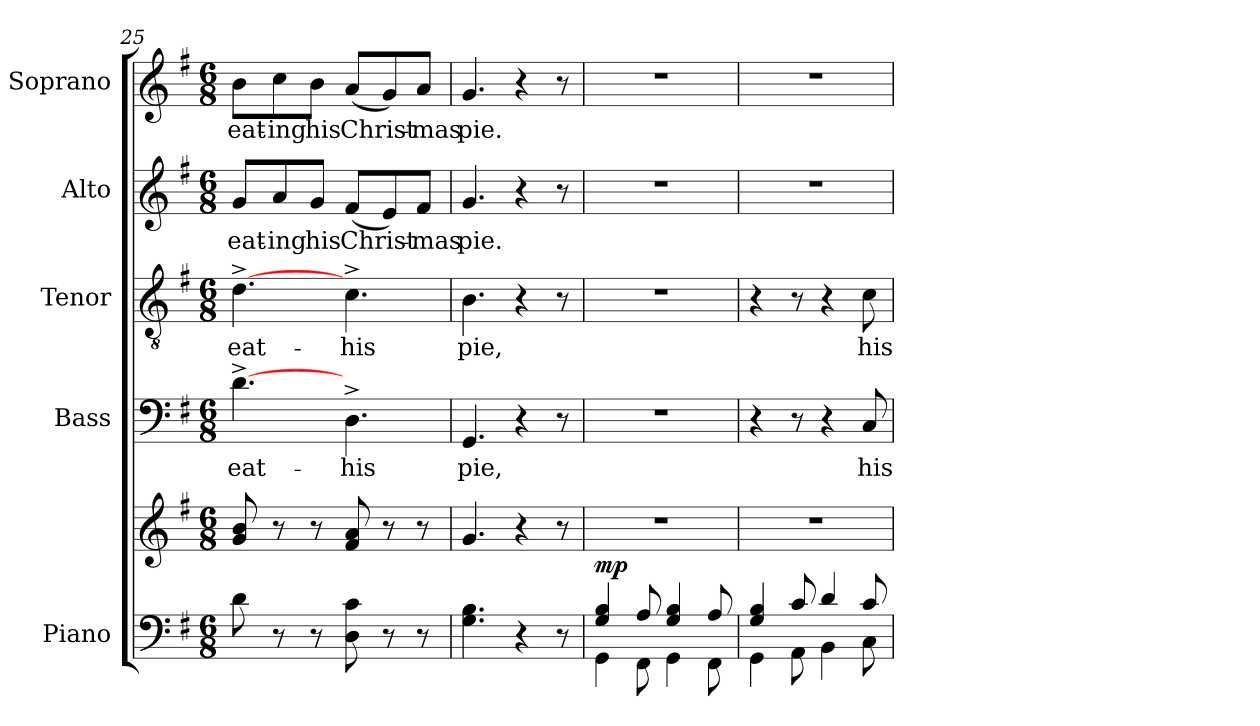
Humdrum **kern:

**kern	**kern	**dynam	**kern	**text	**kern	**text	**kern	**text	**kern	**text
*part5	*part5	*part5	*part4	*part4	*part3	*part3	*part2	*part2	*part1	*part1
*staff6	*staff5	*staff5/6	*staff4	*staff4	*staff3	*staff3	*staff2	*staff2	*staff1	*staff1
*I"Piano	*	*	*I"Bass	*	*I"Tenor	*	*I"Alto	*	*I"Soprano	*
*I'Pno.	*	*	*I'B.	*	*I'T.	*	*I'A.	*	*I'S.	*
!!LO:PB:g=z
*clefF4	*clefG2	*	*clefF4	*	*clefGv2	*	*clefG2	*	*clefG2	*
*	*	*	*	*	*ITrd7c12	*	*	*	*	*
*k[f#]	*k[f#]	*	*k[f#]	*	*k[f#]	*	*k[f#]	*	*k[f#]	*
*G:	*G:	*	*G:	*	*G:	*	*G:	*	*G:	*
*M6/8	*M6/8	*	*M6/8	*	*M6/8	*	*M6/8	*	*M6/8	*
=25	=25	=25	=25	=25	=25	=25	=25	=25	=25	=25
!	!	!	!	!LO:LY:b:color=#000000	!	!	!	!	!	!
!	!	!	!	!	!	!LO:LY:b:color=#000000	!	!	!	!
!	!	!	!	!	!	!	!	!LO:LY:b:color=#000000	!	!
!	!	!	!	!	!	!	!	!	!	!LO:LY:b:color=#000000
8di\	8gi/ 8bi	.	[>4.d^i\	eat-	[>4.D^i\	eat-	8gi/L	eat-	8bi\L	eat-
!	!	!	!	!	!	!	!	!LO:LY:b:color=#000000	!	!
!	!	!	!	!	!	!	!	!	!	!LO:LY:b:color=#000000
8r	8r	.	.	.	.	.	8ai/	-ing	8cci\	-ing
!	!	!	!	!	!	!	!	!LO:LY:b:color=#000000	!	!
!	!	!	!	!	!	!	!	!	!	!LO:LY:b:color=#000000
8r	8r	.	.	.	.	.	8gi/J	his	8bi\J	his
!	!	!	!	!LO:LY:b:color=#000000	!	!	!	!	!	!
!	!	!	!	!	!	!LO:LY:b:color=#000000	!	!	!	!
!	!	!	!	!	!	!	!	!LO:LY:b:color=#000000	!	!
!	!	!	!	!	!	!	!	!	!	!LO:LY:b:color=#000000
8Di\ 8ci	8f#i/ 8ai	.	4.D^i\	his	4.C^i\	his	(8f#i/L	Christ-	(8ai/L	Christ-
8r	8r	.	.	.	.	.	8ei/)	.	8gi/)	.
!	!	!	!	!	!	!	!	!LO:LY:b:color=#000000	!	!
!	!	!	!	!	!	!	!	!	!	!LO:LY:b:color=#000000
8r	8r	.	.	.	.	.	8f#i/J	-mas	8ai/J	-mas
=26	=26	=26	=26	=26	=26	=26	=26	=26	=26	=26
!	!	!	!	!LO:LY:b:color=#000000	!	!	!	!	!	!
!	!	!	!	!	!	!LO:LY:b:color=#000000	!	!	!	!
!	!	!	!	!	!	!	!	!LO:LY:b:color=#000000	!	!
!	!	!	!	!	!	!	!	!	!	!LO:LY:b:color=#000000
4.Gi\ 4.Bi	4.gi/	.	4.GGi/	pie,	4.BBi\	pie,	4.gi/	pie.	4.gi/	pie.
4r	4r	.	4r	.	4r	.	4r	.	4r	.
8r	8r	.	8r	.	8r	.	8r	.	8r	.
=27	=27	=27	=27	=27	=27	=27	=27	=27	=27	=27
*^	*	*	*	*	*	*	*	*	*	*
!	!	!LO:N:vis=1	!	!LO:N:vis=1	!	!LO:N:vis=1	!	!LO:N:vis=1	!	!LO:N:vis=1	!
4Gi/ 4Bi	4GGi\	2.r	mp	2.r	.	2.r	.	2.r	.	2.r	.
8Ai/	8FF#i\	.	.	.	.	.	.	.	.	.	.
4Gi/ 4Bi	4GGi\	.	.	.	.	.	.	.	.	.	.
8Ai/	8FF#i\	.	.	.	.	.	.	.	.	.	.
=28	=28	=28	=28	=28	=28	=28	=28	=28	=28	=28	=28
!	!	!LO:N:vis=1	!	!	!	!	!	!LO:N:vis=1	!	!LO:N:vis=1	!
4Gi/ 4Bi	4GGi\	2.r	.	4r	.	4r	.	2.r	.	2.r	.
8ci/	8AAi\	.	.	8r	.	8r	.	.	.	.	.
4di/	4BBi\	.	.	4r	.	4r	.	.	.	.	.
!	!	!	!	!	!LO:LY:b:color=#000000	!	!	!	!	!	!
!	!	!	!	!	!	!	!LO:LY:b:color=#000000	!	!	!	!
8ci/	8Ci\	.	.	8Ci/	his	8Ci\	his	.	.	.	.
*v	*v	*	*	*	*	*	*	*	*	*	*
=	=	=	=	=	=	=	=	=	=	=
*-	*-	*-	*-	*-	*-	*-	*-	*-	*-	*-
